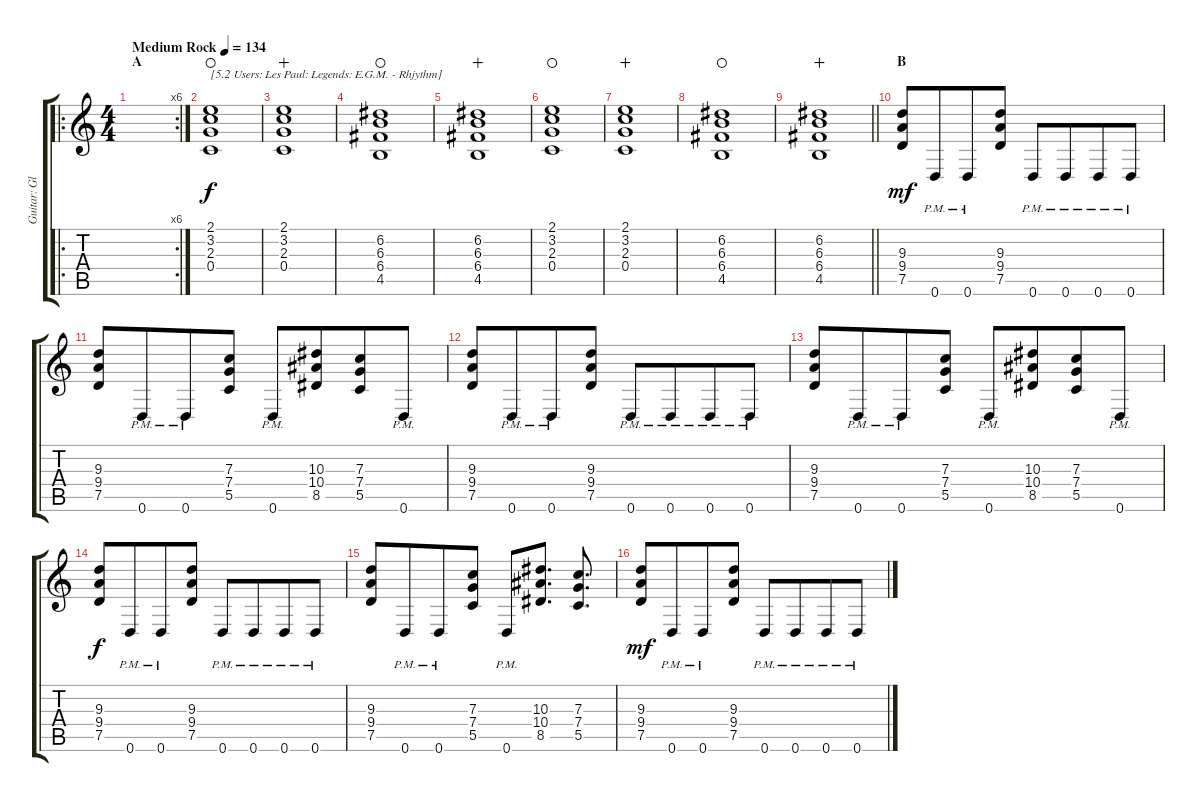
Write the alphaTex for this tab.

\track ("Guitar: Glenn" "Guitar: Gl") {instrument distortionguitar}
\staff {score tabs}
\tuning (D4 A3 F3 C3 G2 D2) {hide}
\ro
\rc 6
\ts (4 4)
\section ("" "A")
\tempo (134 "Medium Rock")
\clef g2
\ks c
|
(2.1 3.2 2.3 0.4).1{txt "[5.2 Users: Les Paul: Legends: E.G.M. - Rhjythm]" waho} |
(2.1 3.2 2.3 0.4).1{wahc} |
(6.2 6.3 6.4 4.5).1{waho} |
(6.2 6.3 6.4 4.5).1{wahc} |
(2.1 3.2 2.3 0.4).1{waho} |
(2.1 3.2 2.3 0.4).1{wahc} |
(6.2 6.3 6.4 4.5).1{waho} |
\barLineRight lightlight
(6.2 6.3 6.4 4.5).1{wahc} |
\section ("" "B")
(9.3 9.4 7.5).8{dy mf} 0.6{pm}.8{beam merge} 0.6{pm}.8 (9.3 9.4 7.5).8 0.6{pm}.8 0.6{pm}.8{beam merge} 0.6{pm}.8 0.6{pm}.8 |
(9.3 9.4 7.5).8 0.6{pm}.8{beam merge} 0.6{pm}.8 (7.3 7.4 5.5).8 0.6{pm}.8 (10.3 10.4 8.5).8{beam merge} (7.3 7.4 5.5).8 0.6{pm}.8 |
(9.3 9.4 7.5).8 0.6{pm}.8{beam merge} 0.6{pm}.8 (9.3 9.4 7.5).8 0.6{pm}.8 0.6{pm}.8{beam merge} 0.6{pm}.8 0.6{pm}.8 |
(9.3 9.4 7.5).8 0.6{pm}.8{beam merge} 0.6{pm}.8 (7.3 7.4 5.5).8 0.6{pm}.8 (10.3 10.4 8.5).8{beam merge} (7.3 7.4 5.5).8 0.6{pm}.8 |
(9.3 9.4 7.5).8{dy f} 0.6{pm}.8{beam merge} 0.6{pm}.8 (9.3 9.4 7.5).8 0.6{pm}.8 0.6{pm}.8{beam merge} 0.6{pm}.8 0.6{pm}.8 |
(9.3 9.4 7.5).8 0.6{pm}.8{beam merge} 0.6{pm}.8 (7.3 7.4 5.5).8 0.6{pm}.8 (10.3 10.4 8.5).8{d} (7.3 7.4 5.5).8{d} |
(9.3 9.4 7.5).8{dy mf} 0.6{pm}.8{beam merge} 0.6{pm}.8 (9.3 9.4 7.5).8 0.6{pm}.8 0.6{pm}.8{beam merge} 0.6{pm}.8 0.6{pm}.8
